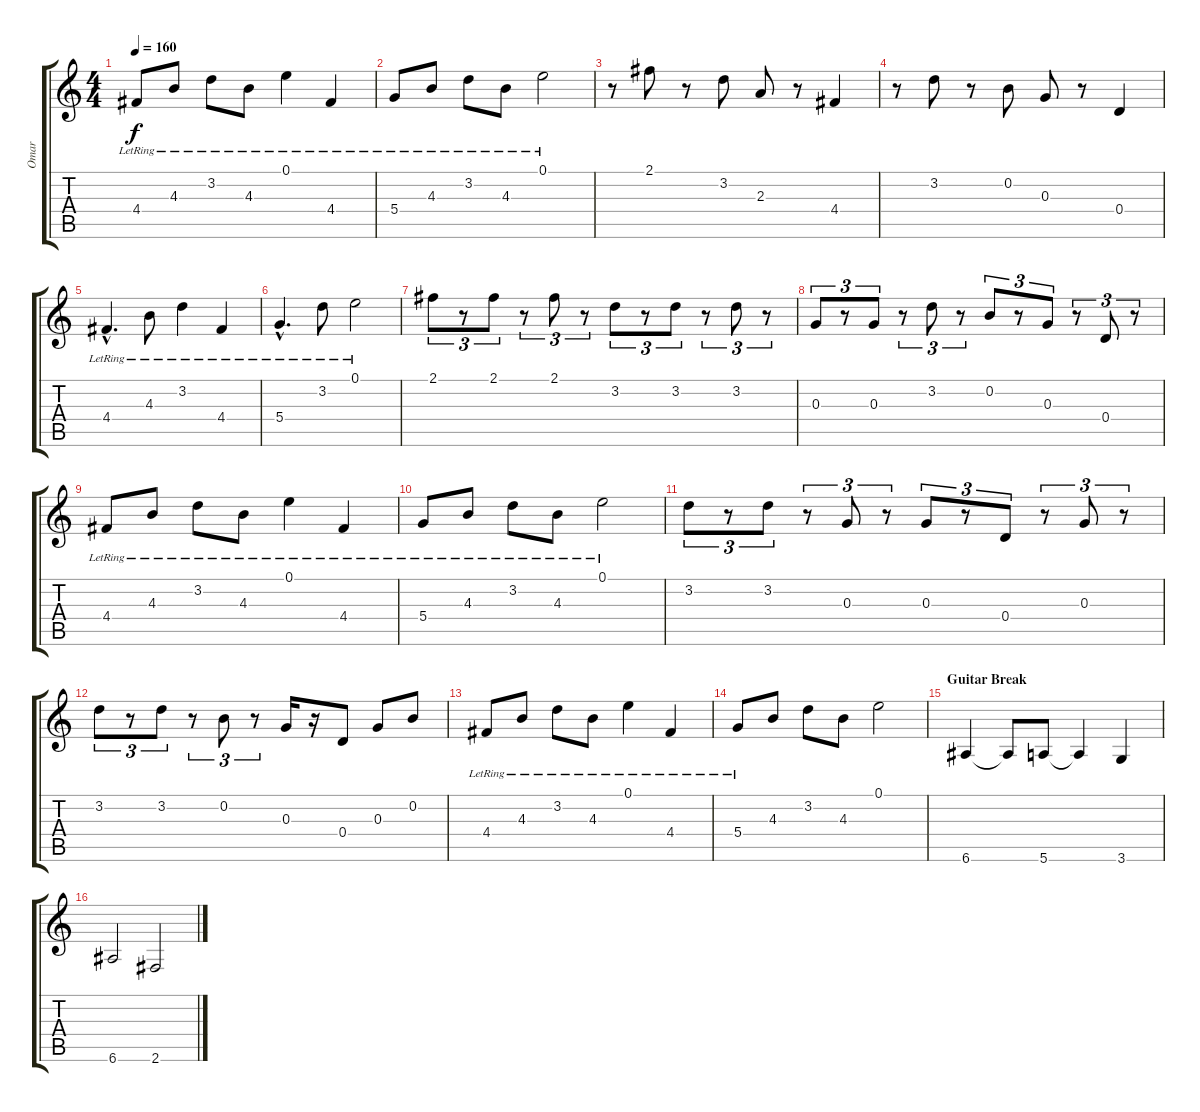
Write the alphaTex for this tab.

\track ("Omar" "Omar") {instrument distortionguitar}
\staff {score tabs}
\tuning (E4 B3 G3 D3 A2 E2) {hide}
\ts (4 4)
\tempo 160
\clef g2
\ks c
4.4{lr}.8{dy f volume 12} 4.3{lr}.8 3.2{lr}.8 4.3{lr}.8 0.1{lr}.4 4.4{lr}.4 |
5.4{lr}.8 4.3{lr}.8 3.2{lr}.8 4.3{lr}.8 0.1{lr}.2 |
r.8{volume 12} 2.1.8 r.8 3.2.8 2.3.8 r.8 4.4.4 |
r.8{volume 12} 3.2.8 r.8 0.2.8 0.3.8 r.8 0.4.4 |
4.4{hac lr}.4{d volume 12} 4.3{lr}.8 3.2{lr}.4 4.4{lr}.4 |
5.4{hac lr}.4{d} 3.2{lr}.8 0.1{lr}.2 |
2.1.8{tu (3 2) volume 12} r.8{tu (3 2)} 2.1.8{tu (3 2)} r.8{tu (3 2)} 2.1.8{tu (3 2)} r.8{tu (3 2)} 3.2.8{tu (3 2)} r.8{tu (3 2)} 3.2.8{tu (3 2)} r.8{tu (3 2)} 3.2.8{tu (3 2)} r.8{tu (3 2)} |
0.3.8{tu (3 2)} r.8{tu (3 2)} 0.3.8{tu (3 2)} r.8{tu (3 2)} 3.2.8{tu (3 2)} r.8{tu (3 2)} 0.2.8{tu (3 2)} r.8{tu (3 2)} 0.3.8{tu (3 2)} r.8{tu (3 2)} 0.4.8{tu (3 2)} r.8{tu (3 2)} |
4.4{lr}.8{volume 12} 4.3{lr}.8 3.2{lr}.8 4.3{lr}.8 0.1{lr}.4 4.4{lr}.4 |
5.4{lr}.8 4.3{lr}.8 3.2{lr}.8 4.3{lr}.8 0.1{lr}.2 |
3.2.8{tu (3 2)} r.8{tu (3 2)} 3.2.8{tu (3 2)} r.8{tu (3 2)} 0.3.8{tu (3 2)} r.8{tu (3 2)} 0.3.8{tu (3 2)} r.8{tu (3 2)} 0.4.8{tu (3 2)} r.8{tu (3 2)} 0.3.8{tu (3 2)} r.8{tu (3 2)} |
3.2.8{tu (3 2)} r.8{tu (3 2)} 3.2.8{tu (3 2)} r.8{tu (3 2)} 0.2.8{tu (3 2)} r.8{tu (3 2)} 0.3.16 r.16 0.4.8 0.3.8 0.2.8 |
4.4{lr}.8{volume 12} 4.3{lr}.8 3.2{lr}.8 4.3{lr}.8 0.1{lr}.4 4.4{lr}.4 |
5.4{lr}.8 4.3.8 3.2.8 4.3.8 0.1.2 |
\section ("" "Guitar Break")
6.6.4{volume 14 instrument distortionguitar} 6.6{t}.8 5.6.8 5.6{t}.4 3.6.4 |
6.6.2 2.6.2
